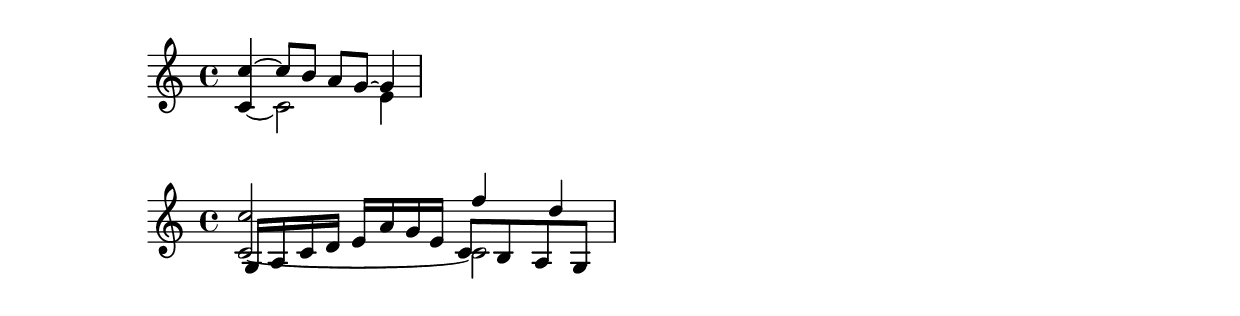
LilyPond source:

%% https://lists.gnu.org/archive/html/lilypond-user/2022-07/msg00353.html
%% by Lukas-Fabian Moser

%% Change-log Harm
%%   - drop support for guilev1
%%   - exclude NoteHeads with details.tie-me set to #f
%%   - move some definitions out of engraver
%%   - reformating

\version "2.23.9"

% TODO: Rename variables for clarity
% TODO: Turn re-implementations of C++ helper functions into exported callbacks

#(define (hash-non-empty? hash-table)
  (positive? (hash-count (const #t) hash-table)))

#(define (tie-column::add_tie tie-column tie)
;;; TODO: Make callback from C++
  (when (not (grob::has-interface (ly:grob-parent tie Y) 'tie-column-interface))
    (when (or (null? (ly:spanner-bound tie-column LEFT))
              (> (car (ly:grob-spanned-column-rank-interval tie-column))
                 ; THINK: is this exactly equivalent to the C++ original?
                 (car (ly:grob-spanned-column-rank-interval tie-column))))
      (ly:spanner-set-bound! tie-column LEFT (ly:spanner-bound tie LEFT))
      (ly:spanner-set-bound! tie-column RIGHT (ly:spanner-bound tie RIGHT)))

    (ly:grob-set-parent! tie Y tie-column)
    (ly:pointer-group-interface::add-grob tie-column 'ties tie)))

%{
head-event-alist has the fields:
   '((end-moment . #f)
     (tie-stream-event . #f)
     (tie-articulation-event . #f)
     (tie-from-chord-created . #f)
     (tie . #f)
   )
%}

#(define (ly:enharmonic-equivalent? p1 p2)
  (= (ly:pitch-tones p1) (ly:pitch-tones p2)))

#(define (ly:tie::head tie dir)
  (let ((it (ly:spanner-bound tie dir)))
    (if (grob::has-interface it 'note-head-interface)
        it #f)))

#(define (report-unterminated-tie notehead alist)
  ;; give notehead argument in order to simplify use of
  ;; report-unterminated-tie as a proc in hash-for-each
  (when (not (assq-ref alist 'tie-from-chord-created))
    (ly:warning (G_ "unterminated tie")) ; TODO: Warn with source position
    (ly:grob-suicide! (assq-ref alist 'tie))))

#(define (typeset-tie her)
  ;; this seems not to change anything for "her" if both bounds
  ;; are note heads ???
  (let ((left-head (ly:tie::head her LEFT))
        (right-head (ly:tie::head her RIGHT)))

    (when (not (and left-head right-head))
      (ly:warning "lonely tie")
      (if (not left-head)
          (set! left-head right-head)
          (set! right-head left-head)))
    (ly:spanner-set-bound! her LEFT left-head)
    (ly:spanner-set-bound! her RIGHT right-head)))


#(define-public (New_tie_engraver context)
  (let
   ((event-processed #f)
    (tie-stream-event #f)   ; corresponds to event_ in C++
    (tie-column #f)
    (now-heads '())
    (heads-to-tie (make-hash-table))
    (ties '())
    (target (ly:context-name context)))


   (define (tie-notehead engraver head enharmonic?)
     (let ((found #f))
       (hash-for-each
        (lambda (registered-head alist)
          (let* ((right-ev (event-cause head))
                 (left-head registered-head)
                 (left-ev (event-cause left-head)))
           (when (and (not found) left-ev right-ev)
             (let ((p1 (ly:event-property left-ev 'pitch))
                   (p2 (ly:event-property right-ev 'pitch))
                   (p-equal? (if enharmonic? ly:enharmonic-equivalent? equal?)))
               (when (and (p-equal? p1 p2)
                          ;; Do not create tie for events split by
                          ;; Completion_heads_engraver
                          (not (ly:event-property left-ev 'autosplit-end #f)))
                 (let* ((tie (assq-ref alist 'tie))
                        (end (assq-ref alist 'end-moment))
                        (tie-event (assq-ref alist 'tie-articulation-event))
                        (cause (if tie-event tie-event
                                   (assq-ref alist 'tie-stream-event)))
                        (cause-direction
                          (ly:event-property cause 'direction #f)))
                    (ly:engraver-announce-end-grob engraver tie cause)
                    (ly:spanner-set-bound! tie RIGHT head)
                    (ly:spanner-set-bound! tie LEFT left-head)
                    (if cause-direction
                        (ly:grob-set-property! tie 'direction cause-direction))
                    (set! ties (cons tie ties))
                    (set! found #t)
                    (hash-remove! heads-to-tie registered-head)

                    (hash-for-each
                     (lambda (other-head alist)
                       (if (equal? (assq-ref alist 'end-moment) end)
                           (hash-set!
                             heads-to-tie
                             other-head
                             (assq-set! alist 'tie-from-chord-created #t))))
                     heads-to-tie)))))))
        heads-to-tie)
       found))

   (make-engraver
    ((start-translation-timestep translator)
     (when (and (hash-non-empty? heads-to-tie)
                (not (ly:context-property context 'tieWaitForNote #f)))
       (let ((now (ly:context-current-moment context)))
         (hash-for-each
          (lambda (head-event alist)
            (if (ly:moment<? (assq-ref alist 'end-moment) now)
                (begin
                 (report-unterminated-tie head-event alist)
                 (hash-remove! heads-to-tie head-event))))
          heads-to-tie)))
     (ly:context-set-property!
       context 'tieMelismaBusy (hash-non-empty? heads-to-tie)))

    (listeners
     ((tie-event engraver event)
      (when (and (not (ly:context-property context 'skipTypesetting #f))
                 (eq? (ly:event-property event 'spanner-target 'Voice) target))
        (if (and tie-stream-event
                 (not (equal? tie-stream-event event)))
            (ly:warning "Conflict; discarding tie") ; improve (see stream-event.cc)
            (set! tie-stream-event event)))))

    (acknowledgers
     ((note-head-interface engraver grob source-engraver)
       (when (assoc-get 'tie-me (ly:grob-property grob 'details) #t)
         (set! now-heads (cons grob now-heads))
         (when (not (tie-notehead engraver grob #f))
           (tie-notehead engraver grob #t))
         (when (and (pair? ties) (not tie-column))
           (set! tie-column
                 (ly:engraver-make-spanner engraver 'TieColumn (last ties)))) ; is last correct?

         (when tie-column
           (for-each
             (lambda (tie) (tie-column::add_tie tie-column tie))
             ties)))))

    ((process-music engraver)
     (when (or tie-stream-event
               (positive?
                (hash-count
                 (lambda (head-event alist)
                   (or (assq-ref alist 'tie-articulation-event)
                       (assq-ref alist 'tie-stream-event)))
                 heads-to-tie)))
       (ly:context-set-property! context 'tieMelismaBusy #t)))

    ((process-acknowledged engraver)
     (let ((wait (ly:context-property context 'tieWaitForNote #f))
           (new-heads-to-tie '()))
       (when (pair? ties)
          (if (not wait)
              (begin
               (hash-for-each report-unterminated-tie heads-to-tie)
               (hash-clear! heads-to-tie)))
          (for-each typeset-tie ties)
          (set! ties '())
          (set! tie-column #f))
       (for-each
        (lambda (head)
          (let ((left-ev #f)
                (left-articulations #f)
                (tie-articulation-event #f))
            (set! left-ev (event-cause head))
            (when (and left-ev
                       ;; no left-ev: may happen for ambitus [?]
                       ;; not a note event: may happen for pitched trills [?]
                       (ly:in-event-class? left-ev 'note-event))
              (set! left-articulations
                    (ly:event-property left-ev 'articulations))
              (when (not tie-stream-event)
                (set! tie-articulation-event
                      (find
                       (lambda (ev)
                         (memq 'tie-event (ly:event-property ev 'class)))
                       left-articulations)))
              ;; TODO: taking the first tie articulation means that
              ;; there's trouble ahead if we have multiple tie articulations
              ;; on the same note, headed for different targets. Oh wow.
              (when (and tie-articulation-event
                         (not (eq? (ly:event-property
                                      tie-articulation-event
                                      'spanner-target
                                      'Voice)
                                   target)))
                (set! tie-articulation-event #f))

              (when (and left-ev
                         (or tie-stream-event tie-articulation-event)
                         ;; Do not create tie for events split by
                         ;; Completion_heads_engraver
                         (not (ly:event-property left-ev 'autosplit-end #f)))
                (let* ((new-tie (ly:engraver-make-spanner
                                 engraver
                                 'Tie
                                 (if tie-articulation-event
                                     tie-articulation-event
                                     tie-stream-event)))
                       (new-end-moment
                        (ly:moment-add
                         (ly:context-current-moment context)
                         (ly:event-property left-ev 'length (ly:make-moment 0))
                         ;; TODO: Care for grace
                         ;; (see translator.cc get_event_length)
                         ))
                       (new-head-alist
                        (list
                         ;; STRANGE: Doing this with quasiquoting
                         ;; and (tie-from-chord-created . #f)
                         ;; we have bleeding over from
                         ;; previous score causing
                         ;; tie-from-chord-created to be set to
                         ;; its value in a previous score ...
                         (cons 'tie-stream-event tie-stream-event)
                         (cons 'tie-articulation-event tie-articulation-event)
                         (cons 'end-moment new-end-moment)
                         (cons 'tie-from-chord-created #f)
                         (cons 'tie new-tie))))
                 (set! new-heads-to-tie
                       (cons (cons head new-head-alist)
                             new-heads-to-tie))
                 (set! event-processed #t))))))
        ;; reverse now-heads in order to process them
        ;; in the order of creation. This makes sure
        ;; double noteheads in ties get their ties
        ;; in the order requested in
        ;; input/regression/chord-X-align-on-main-noteheads.ly
        ;; e.g. for
        ;; {
        ;;   <e' e'>~ <e' e'>
        ;; }
        (reverse now-heads))

       (when (and (not wait) (pair? new-heads-to-tie))
         (hash-for-each report-unterminated-tie heads-to-tie)
         (hash-clear! heads-to-tie))

       (for-each
        (lambda (new-head-entry)
          (hash-set! heads-to-tie
                     (car new-head-entry)
                     (cdr new-head-entry)))
        new-heads-to-tie)

       (set! now-heads '())))
    ((stop-translation-timestep engraver)
     ;; Discard event only if it has been processed with at least one
     ;; appropriate note.
     (when event-processed
       (set! tie-stream-event #f))
     (set! event-processed #f)))))

to =
#(define-event-function (id event) (key? ly:event?)
   (set! (ly:music-property event 'spanner-target) id)
   event)

\layout {
  \context {
    \Voice
    \remove Tie_engraver
    \consists #New_tie_engraver
  }
}

skipMe = \once \override NoteHead.details.tie-me = ##f

% -------------------------------------------------------------------- %
% {
\new Staff \with { \consists #New_tie_engraver }
{
  <<
    \relative {
      <c''~ c,\to Staff~>4 c8 b a g~ 4
    }
    \\
    \relative {
      s4 c'2 e4
    }
  >>
}
%}



\new Staff \with { \consists #New_tie_engraver }
<<
   \relative {
     <%{ tie this %} c'\to Staff ~ c'>2
     \skipMe c8 b a g
   }
   \\
   \relative { s2 %{ to this %} c'2 }
   \\
   \relative { g16 a \skipMe c d e a g e f'4 d }
 >>
